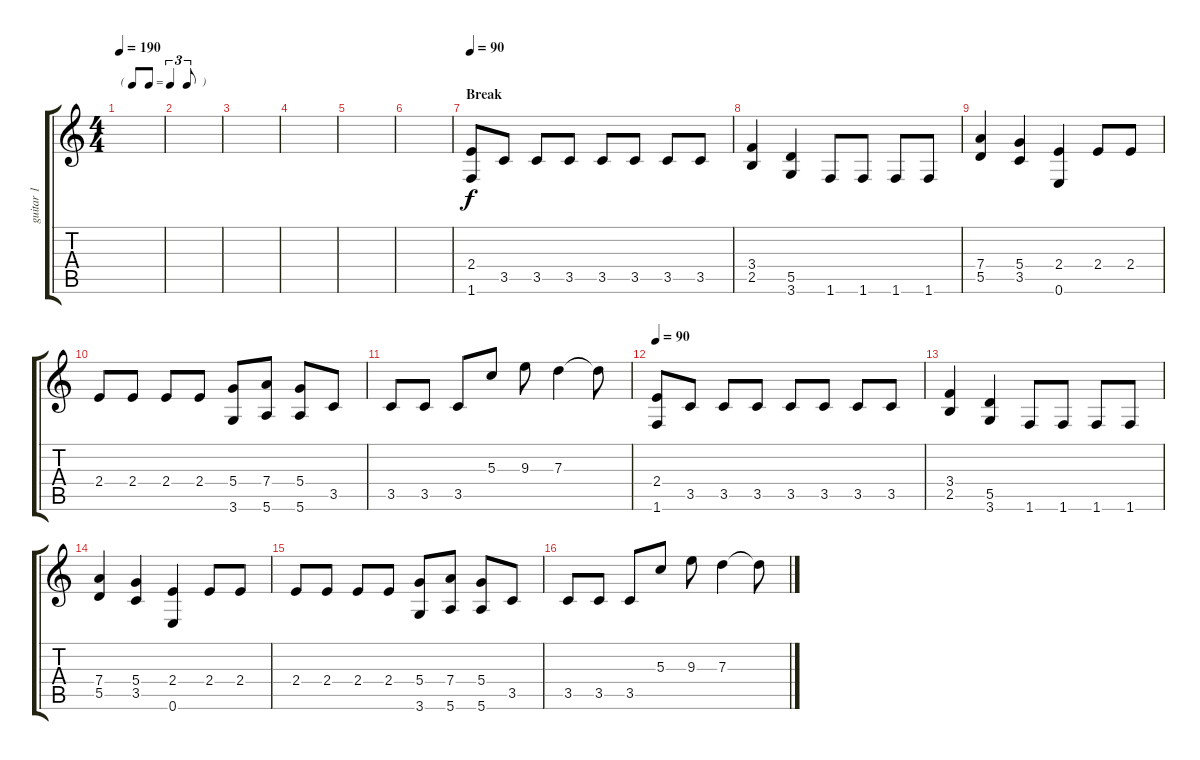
\track ("guitar 1" "guitar 1") {instrument distortionguitar}
\staff {score tabs}
\tuning (E4 B3 G3 D3 A2 E2) {hide}
\ts (4 4)
\tf triplet8th
\tempo 190
\clef g2
\ks c
|
|
|
|
|
|
\section ("" "Break")
\tempo 90
(2.4 1.6).8 3.5.8 3.5.8 3.5.8 3.5.8 3.5.8 3.5.8 3.5.8 |
(3.4 2.5).4 (5.5 3.6).4 1.6.8 1.6.8 1.6.8 1.6.8 |
(7.4 5.5).4 (5.4 3.5).4 (2.4 0.6).4 2.4.8 2.4.8 |
2.4.8 2.4.8 2.4.8 2.4.8 (5.4 3.6).8 (7.4 5.6).8 (5.4 5.6).8 3.5.8 |
3.5.8 3.5.8 3.5.8 5.3.8 9.3.8 7.3.4 7.3{t}.8 |
\tempo 90
(2.4 1.6).8 3.5.8 3.5.8 3.5.8 3.5.8 3.5.8 3.5.8 3.5.8 |
(3.4 2.5).4 (5.5 3.6).4 1.6.8 1.6.8 1.6.8 1.6.8 |
(7.4 5.5).4 (5.4 3.5).4 (2.4 0.6).4 2.4.8 2.4.8 |
2.4.8 2.4.8 2.4.8 2.4.8 (5.4 3.6).8 (7.4 5.6).8 (5.4 5.6).8 3.5.8 |
3.5.8 3.5.8 3.5.8 5.3.8 9.3.8 7.3.4 7.3{t}.8
